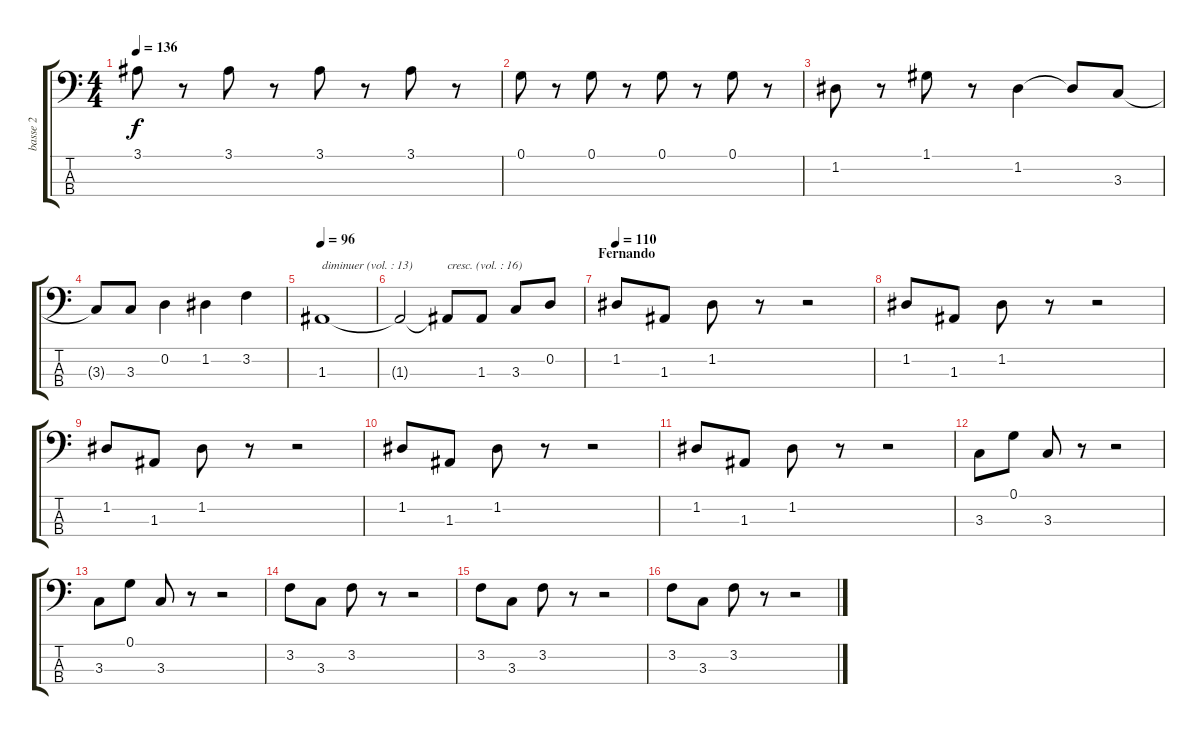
\track ("basse 2" "basse 2") {instrument electricbassfinger}
\staff {score tabs}
\tuning (G2 D2 A1 E1) {hide}
\ts (4 4)
\tempo 136
\clef f4
\ks c
3.1.8{dy f} r.8 3.1.8 r.8 3.1.8 r.8 3.1.8 r.8 |
0.1.8 r.8 0.1.8 r.8 0.1.8 r.8 0.1.8 r.8 |
1.2.8 r.8 1.1.8 r.8 1.2.4 1.2{t}.8 3.3.8 |
3.3{t}.8 3.3.8 0.2.4 1.2.4 3.2.4 |
\tempo 96
1.3.1{txt "diminuer (vol. : 13)" volume 13} |
1.3{t}.2 1.3{t}.8{txt "cresc. (vol. : 16)" volume 16} 1.3.8 3.3.8 0.2.8 |
\section ("" "Fernando")
\tempo 110
1.2.8 1.3.8 1.2.8 r.8 r.2 |
1.2.8 1.3.8 1.2.8 r.8 r.2 |
1.2.8 1.3.8 1.2.8 r.8 r.2 |
1.2.8 1.3.8 1.2.8 r.8 r.2 |
1.2.8 1.3.8 1.2.8 r.8 r.2 |
3.3.8 0.1.8 3.3.8 r.8 r.2 |
3.3.8 0.1.8 3.3.8 r.8 r.2 |
3.2.8 3.3.8 3.2.8 r.8 r.2 |
3.2.8 3.3.8 3.2.8 r.8 r.2 |
3.2.8 3.3.8 3.2.8 r.8 r.2
